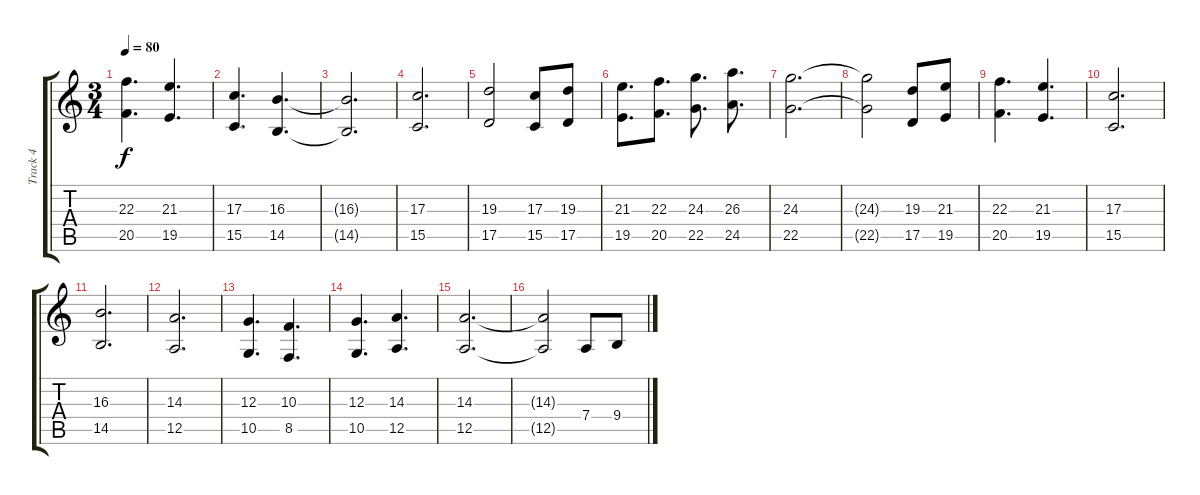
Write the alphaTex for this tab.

\track ("Track 4" "Track 4") {instrument pad2warm}
\staff {score tabs}
\tuning (E4 B3 G3 D3 A2 D2) {hide}
\ts (3 4)
\tempo 80
\clef g2
\ks c
(22.3 20.5).4{d dy f} (21.3 19.5).4{d} |
(17.3 15.5).4{d} (16.3 14.5).4{d} |
(16.3{t} 14.5{t}).2{d} |
(17.3 15.5).2{d} |
(19.3 17.5).2 (17.3 15.5).8 (19.3 17.5).8 |
(21.3 19.5).8{d} (22.3 20.5).8{d} (24.3 22.5).8{d} (26.3 24.5).8{d} |
(24.3 22.5).2{d} |
(24.3{t} 22.5{t}).2 (19.3 17.5).8 (21.3 19.5).8 |
(22.3 20.5).4{d} (21.3 19.5).4{d} |
(17.3 15.5).2{d} |
(16.3 14.5).2{d} |
(14.3 12.5).2{d} |
(12.3 10.5).4{d} (10.3 8.5).4{d} |
(12.3 10.5).4{d} (14.3 12.5).4{d} |
(14.3 12.5).2{d} |
(14.3{t} 12.5{t}).2 7.4.8 9.4.8
